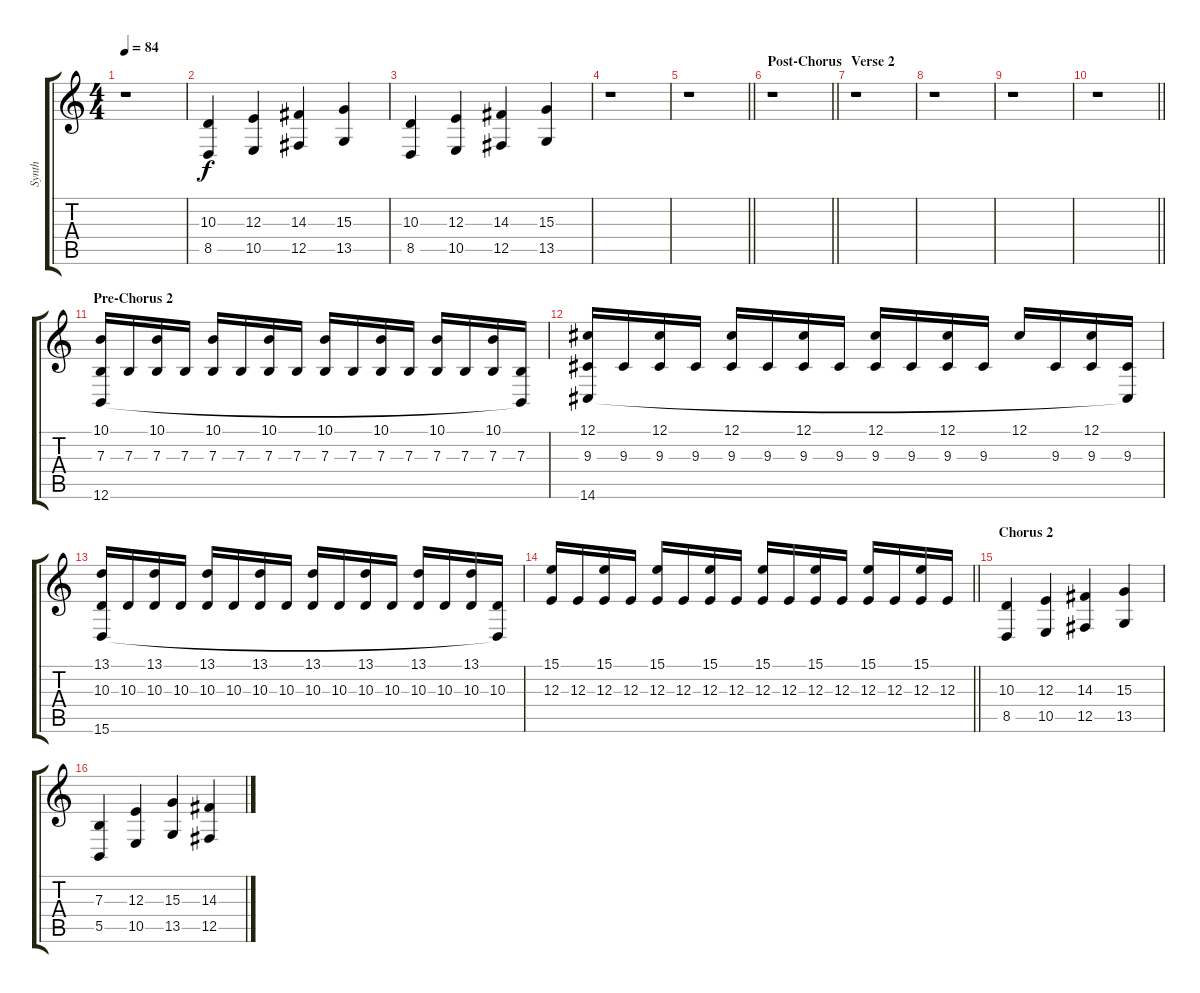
\track ("Synth" "Synth") {instrument pad3polysynth}
\staff {score tabs}
\tuning (Db4 Ab3 E3 B2 Gb2 B1) {hide}
\ts (4 4)
\tempo 84
\clef g2
\ks c
r.1{dy f} |
(10.3 8.5).4 (12.3 10.5).4 (14.3 12.5).4 (15.3 13.5).4 |
(10.3 8.5).4 (12.3 10.5).4 (14.3 12.5).4 (15.3 13.5).4 |
r.1 |
\barLineRight lightlight
r.1 |
\section ("" "Post-Chorus")
\barLineRight lightlight
r.1 |
\section ("" "Verse 2")
r.1 |
r.1 |
r.1 |
\barLineRight lightlight
r.1 |
\section ("" "Pre-Chorus 2")
(10.1 7.3 12.6).16 7.3.16 (10.1 7.3).16 7.3.16 (10.1 7.3).16 7.3.16 (10.1 7.3).16 7.3.16 (10.1 7.3).16 7.3.16 (10.1 7.3).16 7.3.16 (10.1 7.3).16 7.3.16 (10.1 7.3).16 (7.3 12.6{t}).16 |
(12.1 9.3 14.6).16 9.3.16 (12.1 9.3).16 9.3.16 (12.1 9.3).16 9.3.16 (12.1 9.3).16 9.3.16 (12.1 9.3).16 9.3.16 (12.1 9.3).16 9.3.16 12.1.16 9.3.16 (12.1 9.3).16 (9.3 14.6{t}).16 |
(13.1 10.3 15.6).16 10.3.16 (13.1 10.3).16 10.3.16 (13.1 10.3).16 10.3.16 (13.1 10.3).16 10.3.16 (13.1 10.3).16 10.3.16 (13.1 10.3).16 10.3.16 (13.1 10.3).16 10.3.16 (13.1 10.3).16 (10.3 15.6{t}).16 |
\barLineRight lightlight
(15.1 12.3).16 12.3.16 (15.1 12.3).16 12.3.16 (15.1 12.3).16 12.3.16 (15.1 12.3).16 12.3.16 (15.1 12.3).16 12.3.16 (15.1 12.3).16 12.3.16 (15.1 12.3).16 12.3.16 (15.1 12.3).16 12.3.16 |
\section ("" "Chorus 2")
(10.3 8.5).4 (12.3 10.5).4 (14.3 12.5).4 (15.3 13.5).4 |
(7.3 5.5).4 (12.3 10.5).4 (15.3 13.5).4 (14.3 12.5).4
